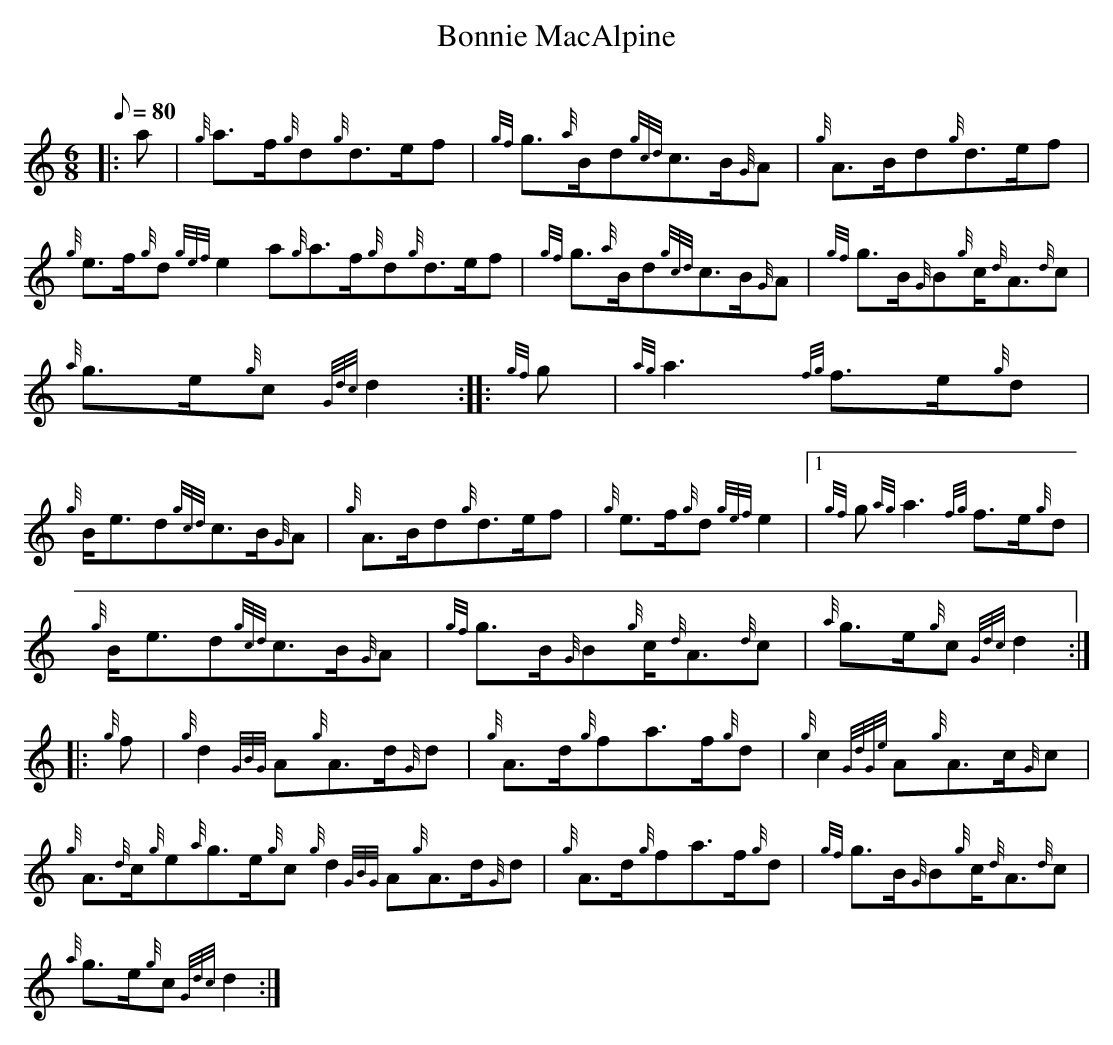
X:1
T:Bonnie MacAlpine
M:6/8
L:1/8
Q:80
C:
K:HP
|: a | \
{g}a3/2f/2{g}d{g}d3/2e/2f | \
{gf}g3/2{a}B/2d{gcd}c3/2B/2{G}A | \
{g}A3/2B/2d{g}d3/2e/2f |
{g}e3/2f/2{g}d{gef}e2a{g}a3/2f/2{g}d{g}d3/2e/2f | \
{gf}g3/2{a}B/2d{gcd}c3/2B/2{G}A | \
{gf}g3/2B/2{G}B{g}c/2{d}A3/2{d}c |
{a}g3/2e/2{g}c{Gdc}d2 :: \
{gf}g | \
{ag}a3{fg}f3/2e/2{g}d |
{g}B/2e3/2d{gcd}c3/2B/2{G}A | \
{g}A3/2B/2d{g}d3/2e/2f | \
{g}e3/2f/2{g}d{gef}e2|1 {gf}g{ag}a3{fg}f3/2e/2{g}d |
{g}B/2e3/2d{gcd}c3/2B/2{G}A | \
{gf}g3/2B/2{G}B{g}c/2{d}A3/2{d}c | \
{a}g3/2e/2{g}c{Gdc}d2 ::
{g}f | \
{g}d2{GBG}A{g}A3/2d/2{G}d | \
{g}A3/2d/2{g}fa3/2f/2{g}d | \
{g}c2{GdGe}A{g}A3/2c/2{G}c |
{g}A3/2{d}c/2{g}e{a}g3/2e/2{g}c{g}d2{GBG}A{g}A3/2d/2{G}d | \
{g}A3/2d/2{g}fa3/2f/2{g}d | \
{gf}g3/2B/2{G}B{g}c/2{d}A3/2{d}c |
{a}g3/2e/2{g}c{Gdc}d2 :|
